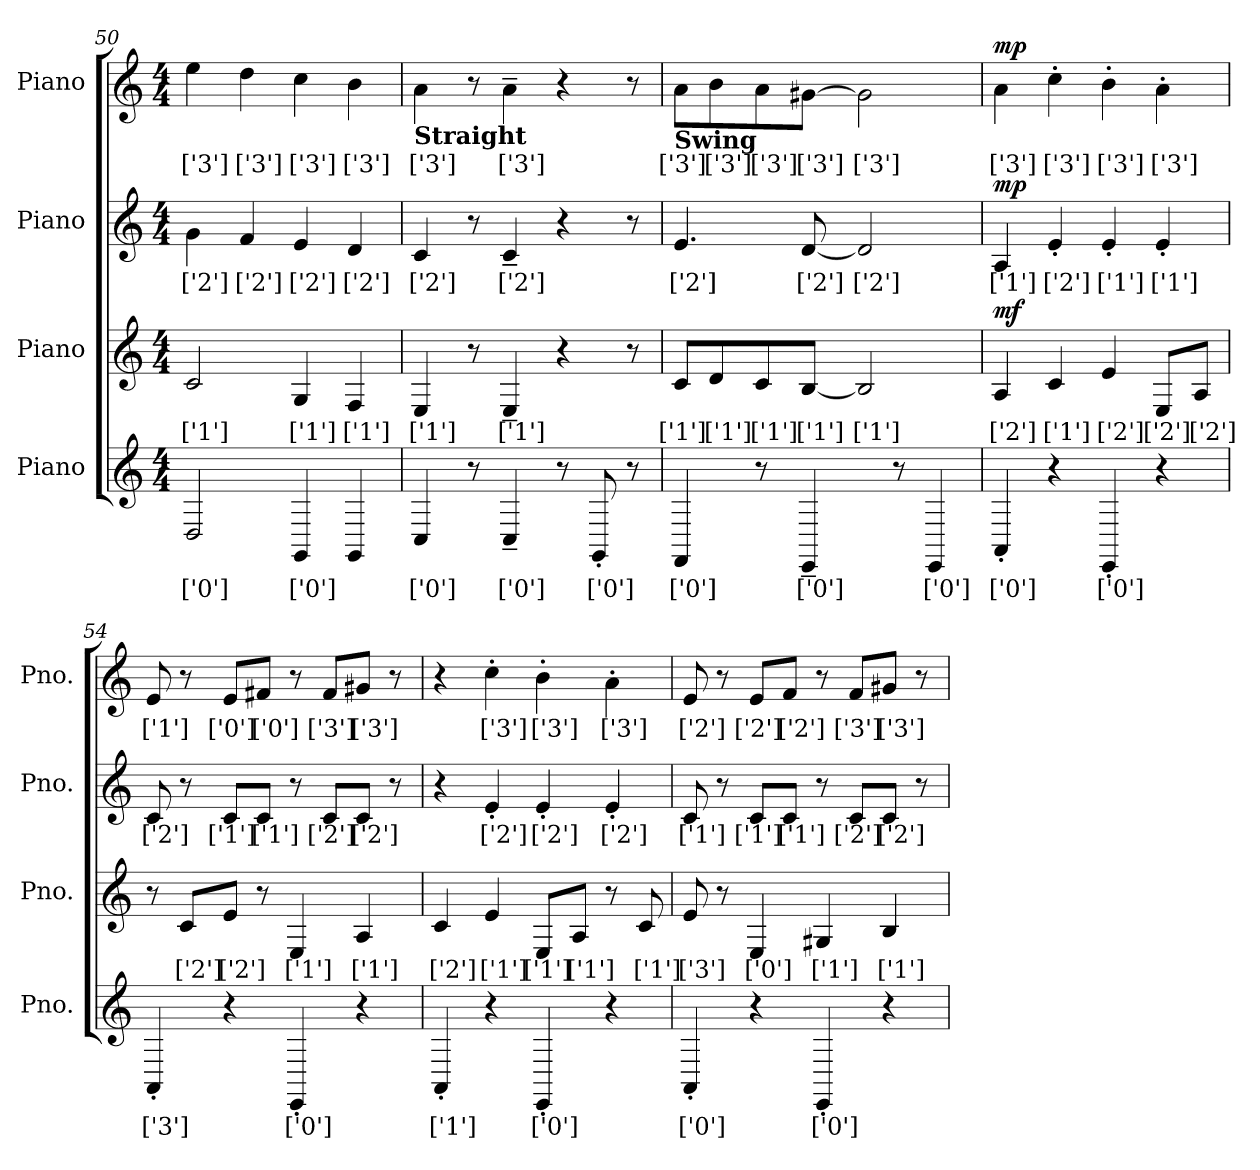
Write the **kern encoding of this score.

**kern	**text	**kern	**text	**dynam	**kern	**text	**dynam	**kern	**text	**dynam
*part4	*part4	*part3	*part3	*part3	*part2	*part2	*part2	*part1	*part1	*part1
*staff4	*staff4	*staff3	*staff3	*staff3	*staff2	*staff2	*staff2	*staff1	*staff1	*staff1
*I"Piano	*	*I"Piano	*	*	*I"Piano	*	*	*I"Piano	*	*
*I'Pno.	*	*I'Pno.	*	*	*I'Pno.	*	*	*I'Pno.	*	*
!!LO:LB:g=z
*clefG2	*	*clefG2	*	*	*clefG2	*	*	*clefG2	*	*
*k[]	*	*k[]	*	*	*k[]	*	*	*k[]	*	*
*M4/4	*	*M4/4	*	*	*M4/4	*	*	*M4/4	*	*
=50	=50	=50	=50	=50	=50	=50	=50	=50	=50	=50
2Di/	['0']	2cj/	['1']	.	4gZ\	['2']	.	4eeV\	['3']	.
.	.	.	.	.	4fZ/	['2']	.	4ddV\	['3']	.
4GGi/	['0']	4Gj/	['1']	.	4eZ/	['2']	.	4ccV\	['3']	.
4GG/	.	4Fj/	['1']	.	4dZ/	['2']	.	4bV\	['3']	.
=51	=51	=51	=51	=51	=51	=51	=51	=51	=51	=51
!	!	!	!	!	!	!	!	!LO:TX:b:B:t=Straight	!	!
4Ci/	['0']	4Ej/	['1']	.	4cZ/	['2']	.	4aV\	['3']	.
8r	.	8r	.	.	8r	.	.	8r	.	.
4C~i/	['0']	4E~j/	['1']	.	4c~Z/	['2']	.	4a~V\	['3']	.
8r	.	4r	.	.	4r	.	.	4r	.	.
8GG'i/	['0']	.	.	.	.	.	.	.	.	.
8r	.	8r	.	.	8r	.	.	8r	.	.
=52	=52	=52	=52	=52	=52	=52	=52	=52	=52	=52
!	!	!	!	!	!	!	!	!LO:TX:b:B:t=Swing	!	!
4FFi/	['0']	8cj/L	['1']	.	4.eZ/	['2']	.	8aV\L	['3']	.
.	.	8dj/	['1']	.	.	.	.	8bV\	['3']	.
8r	.	8cj/	['1']	.	.	.	.	8aV\	['3']	.
4EE~i/	['0']	[8Bj/J	['1']	.	[8dZ/	['2']	.	[8g#XV\J	['3']	.
.	.	2Bj/]	['1']	.	2dZ/]	['2']	.	2g#V\]	['3']	.
8r	.	.	.	.	.	.	.	.	.	.
4EEi/	['0']	.	.	.	.	.	.	.	.	.
=53	=53	=53	=53	=53	=53	=53	=53	=53	=53	=53
!	!	!	!	!LO:DY:b	!	!	!LO:DY:b	!	!	!LO:DY:b
4AA'i/	['0']	4AZ/	['2']	mf	4Aj/	['1']	mp	4aV\	['3']	mp
4r	.	4cj/	['1']	.	4e'Z/	['2']	.	4cc'V\	['3']	.
4EE'i/	['0']	4eZ/	['2']	.	4e'j/	['1']	.	4b'V\	['3']	.
4r	.	8EZ/L	['2']	.	4e'j/	['1']	.	4a'V\	['3']	.
.	.	8AZ/J	['2']	.	.	.	.	.	.	.
=54	=54	=54	=54	=54	=54	=54	=54	=54	=54	=54
4AA'V/	['3']	8r	.	.	8cZ/	['2']	.	8ej/	['1']	.
.	.	8cZ/L	['2']	.	8r	.	.	8r	.	.
4r	.	8eZ/J	['2']	.	8cj/L	['1']	.	8ei/L	['0']	.
.	.	8r	.	.	8cj/J	['1']	.	8f#Xi/J	['0']	.
4EE'i/	['0']	4Ej/	['1']	.	8r	.	.	8r	.	.
.	.	.	.	.	8cZ/L	['2']	.	8f#V/L	['3']	.
4r	.	4Aj/	['1']	.	8cZ/J	['2']	.	8g#XV/J	['3']	.
.	.	.	.	.	8r	.	.	8r	.	.
!!LO:PB:g=z
=55	=55	=55	=55	=55	=55	=55	=55	=55	=55	=55
4AA'j/	['1']	4cZ/	['2']	.	4r	.	.	4r	.	.
4r	.	4ej/	['1']	.	4e'Z/	['2']	.	4cc'V\	['3']	.
4EE'i/	['0']	8Ej/L	['1']	.	4e'Z/	['2']	.	4b'V\	['3']	.
.	.	8Aj/J	['1']	.	.	.	.	.	.	.
4r	.	8r	.	.	4e'Z/	['2']	.	4a'V\	['3']	.
.	.	8cj/	['1']	.	.	.	.	.	.	.
=56	=56	=56	=56	=56	=56	=56	=56	=56	=56	=56
4AA'i/	['0']	8eV/	['3']	.	8cj/	['1']	.	8eZ/	['2']	.
.	.	8r	.	.	8r	.	.	8r	.	.
4r	.	4Ei/	['0']	.	8cj/L	['1']	.	8eZ/L	['2']	.
.	.	.	.	.	8cj/J	['1']	.	8fZ/J	['2']	.
4EE'i/	['0']	4G#Xj/	['1']	.	8r	.	.	8r	.	.
.	.	.	.	.	8cZ/L	['2']	.	8fV/L	['3']	.
4r	.	4Bj/	['1']	.	8cZ/J	['2']	.	8g#XV/J	['3']	.
.	.	.	.	.	8r	.	.	8r	.	.
=	=	=	=	=	=	=	=	=	=	=
*-	*-	*-	*-	*-	*-	*-	*-	*-	*-	*-
